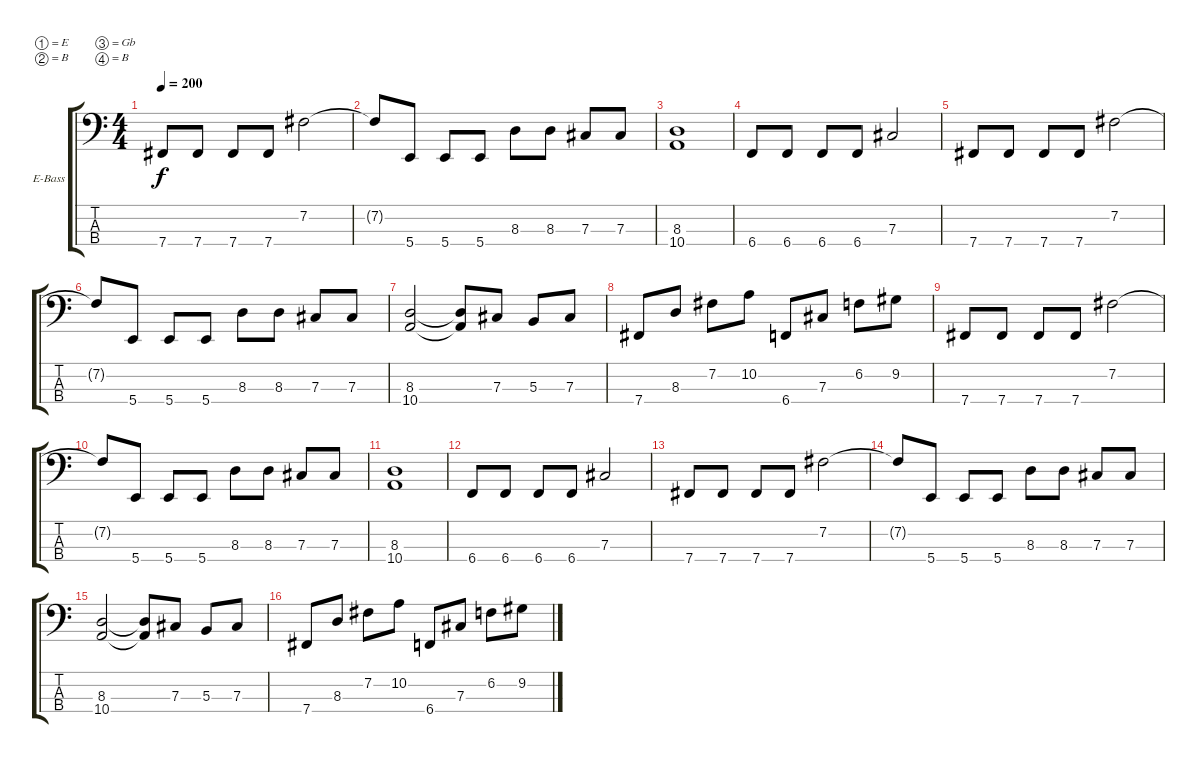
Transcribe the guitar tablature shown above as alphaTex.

\bracketExtendMode groupsimilarinstruments
\firstSystemTrackNameOrientation horizontal
\otherSystemsTrackNameOrientation horizontal
\track ("Electric Bass" "E-Bass") {instrument electricbassfinger}
\staff {score tabs}
\tuning (E2 B1 Gb1 B0)
\ts (4 4)
\tempo 200
\clef f4
\ks c
7.4.8{dy f} 7.4.8 7.4.8 7.4.8 7.2.2 |
7.2{t}.8 5.4.8 5.4.8 5.4.8 8.3.8 8.3.8 7.3.8 7.3.8 |
(8.3 10.4).1 |
6.4.8 6.4.8 6.4.8 6.4.8 7.3.2 |
7.4.8 7.4.8 7.4.8 7.4.8 7.2.2 |
7.2{t}.8 5.4.8 5.4.8 5.4.8 8.3.8 8.3.8 7.3.8 7.3.8 |
(8.3 10.4).2 (8.3{t} 10.4{t}).8 7.3.8 5.3.8 7.3.8 |
7.4.8 8.3.8 7.2.8 10.2.8 6.4.8 7.3.8 6.2.8 9.2.8 |
7.4.8 7.4.8 7.4.8 7.4.8 7.2.2 |
7.2{t}.8 5.4.8 5.4.8 5.4.8 8.3.8 8.3.8 7.3.8 7.3.8 |
(8.3 10.4).1 |
6.4.8 6.4.8 6.4.8 6.4.8 7.3.2 |
7.4.8 7.4.8 7.4.8 7.4.8 7.2.2 |
7.2{t}.8 5.4.8 5.4.8 5.4.8 8.3.8 8.3.8 7.3.8 7.3.8 |
(8.3 10.4).2 (8.3{t} 10.4{t}).8 7.3.8 5.3.8 7.3.8 |
7.4.8 8.3.8 7.2.8 10.2.8 6.4.8 7.3.8 6.2.8 9.2.8
